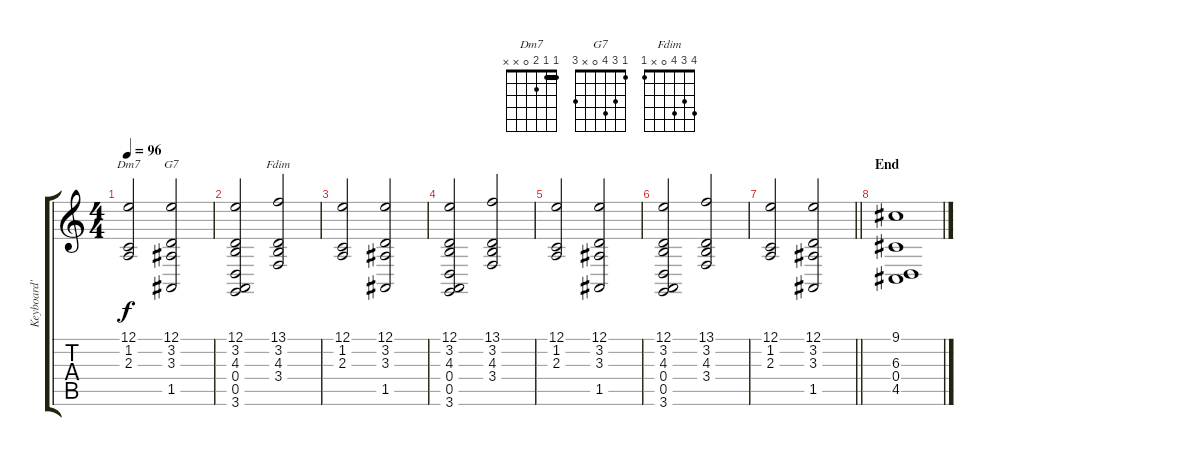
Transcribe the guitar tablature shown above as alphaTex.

\track ("Keyboard'" "Keyboard'") {instrument stringensemble1}
\staff {score tabs}
\tuning (E4 B3 G3 D3 A2 E2) {hide}
\chord ("Dm7" 1 1 2 0 x x) {barre 1}
\chord ("G7" 1 3 4 0 x 3)
\chord ("Fdim" 4 3 4 0 x 1)
\ts (4 4)
\tempo 96
\clef g2
\ks c
(12.1 1.2 2.3).2{ch "Dm7" dy f} (12.1 3.2 3.3 1.5).2{ch "G7"} |
(12.1 3.2 4.3 0.4 0.5 3.6).2 (13.1 3.2 4.3 3.4).2{ch "Fdim"} |
(12.1 1.2 2.3).2 (12.1 3.2 3.3 1.5).2 |
(12.1 3.2 4.3 0.4 0.5 3.6).2 (13.1 3.2 4.3 3.4).2 |
(12.1 1.2 2.3).2 (12.1 3.2 3.3 1.5).2 |
(12.1 3.2 4.3 0.4 0.5 3.6).2 (13.1 3.2 4.3 3.4).2 |
\barLineRight lightlight
(12.1 1.2 2.3).2 (12.1 3.2 3.3 1.5).2 |
\section ("" "End")
(9.1 6.3 0.4 4.5).1
